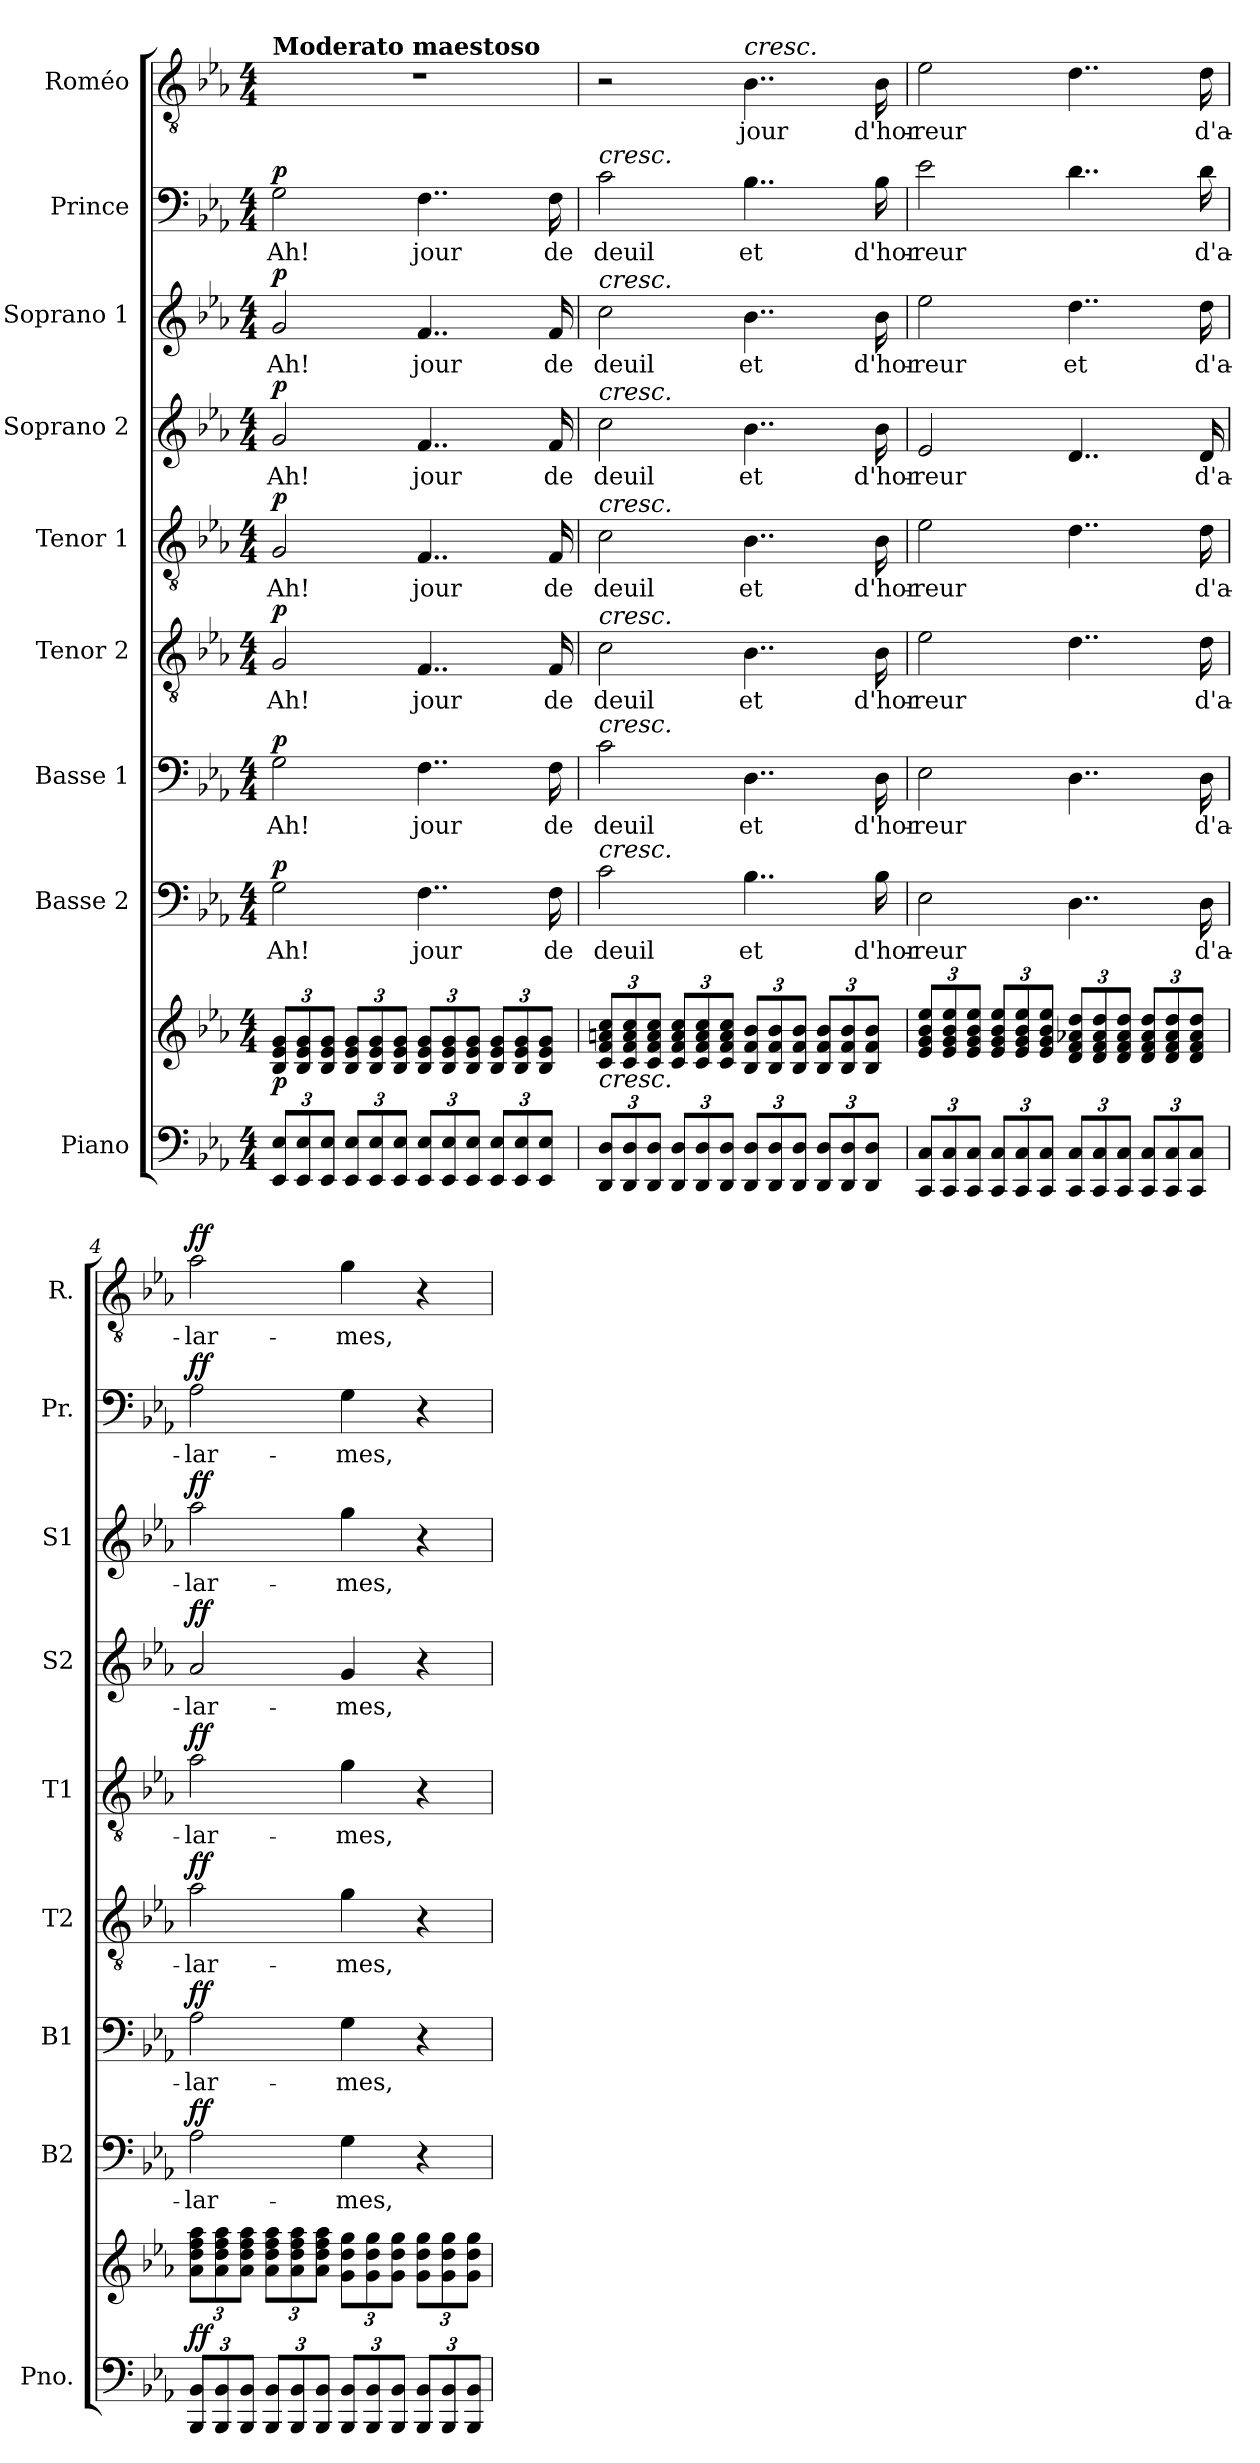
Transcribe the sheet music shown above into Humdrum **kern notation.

**kern	**kern	**dynam	**kern	**text	**dynam	**kern	**text	**dynam	**kern	**text	**dynam	**kern	**text	**dynam	**kern	**text	**dynam	**kern	**text	**dynam	**kern	**text	**dynam	**kern	**text	**dynam
*part9	*part9	*part9	*part8	*part8	*part8	*part7	*part7	*part7	*part6	*part6	*part6	*part5	*part5	*part5	*part4	*part4	*part4	*part3	*part3	*part3	*part2	*part2	*part2	*part1	*part1	*part1
*staff10	*staff9	*staff9/10	*staff8	*staff8	*staff8	*staff7	*staff7	*staff7	*staff6	*staff6	*staff6	*staff5	*staff5	*staff5	*staff4	*staff4	*staff4	*staff3	*staff3	*staff3	*staff2	*staff2	*staff2	*staff1	*staff1	*staff1
*I"Piano	*	*	*I"Basse 2	*	*	*I"Basse 1	*	*	*I"Tenor 2	*	*	*I"Tenor 1	*	*	*I"Soprano 2	*	*	*I"Soprano 1	*	*	*I"Prince	*	*	*I"Roméo	*	*
*I'Pno.	*	*	*I'B2	*	*	*I'B1	*	*	*I'T2	*	*	*I'T1	*	*	*I'S2	*	*	*I'S1	*	*	*I'Pr.	*	*	*I'R.	*	*
*clefF4	*clefG2	*	*clefF4	*	*	*clefF4	*	*	*clefGv2	*	*	*clefGv2	*	*	*clefG2	*	*	*clefG2	*	*	*clefF4	*	*	*clefGv2	*	*
*k[b-e-a-]	*k[b-e-a-]	*	*k[b-e-a-]	*	*	*k[b-e-a-]	*	*	*k[b-e-a-]	*	*	*k[b-e-a-]	*	*	*k[b-e-a-]	*	*	*k[b-e-a-]	*	*	*k[b-e-a-]	*	*	*k[b-e-a-]	*	*
*M4/4	*M4/4	*	*M4/4	*	*	*M4/4	*	*	*M4/4	*	*	*M4/4	*	*	*M4/4	*	*	*M4/4	*	*	*M4/4	*	*	*M4/4	*	*
*MM90	*MM90	*	*MM90	*	*	*MM90	*	*	*MM90	*	*	*MM90	*	*	*MM90	*	*	*MM90	*	*	*MM90	*	*	*MM90	*	*
*Xbrackettup	*Xbrackettup	*	*	*	*	*	*	*	*	*	*	*	*	*	*	*	*	*	*	*	*	*	*	*	*	*
=1	=1	=1	=1	=1	=1	=1	=1	=1	=1	=1	=1	=1	=1	=1	=1	=1	=1	=1	=1	=1	=1	=1	=1	=1	=1	=1
!	!	!	!	!	!	!	!	!	!	!	!	!	!	!	!	!	!	!	!	!	!	!	!	!LO:TX:a:B:t=Moderato maestoso	!	!
!	!	!LO:DY:b	!	!LO:LY:b	!LO:DY:a	!	!LO:LY:b	!LO:DY:a	!	!LO:LY:b	!LO:DY:a	!	!LO:LY:b	!LO:DY:a	!	!LO:LY:b	!LO:DY:a	!	!LO:LY:b	!LO:DY:a	!	!LO:LY:b	!LO:DY:a	!	!	!
12EE-/ 12E-/L	12B-/ 12e-/ 12g/L	p	2G\	Ah!	p	2G\	Ah!	p	2G/	Ah!	p	2G/	Ah!	p	2g/	Ah!	p	2g/	Ah!	p	2G\	Ah!	p	1r	.	.
12EE-/ 12E-/	12B-/ 12e-/ 12g/	.	.	.	.	.	.	.	.	.	.	.	.	.	.	.	.	.	.	.	.	.	.	.	.	.
12EE-/ 12E-/J	12B-/ 12e-/ 12g/J	.	.	.	.	.	.	.	.	.	.	.	.	.	.	.	.	.	.	.	.	.	.	.	.	.
12EE-/ 12E-/L	12B-/ 12e-/ 12g/L	.	.	.	.	.	.	.	.	.	.	.	.	.	.	.	.	.	.	.	.	.	.	.	.	.
12EE-/ 12E-/	12B-/ 12e-/ 12g/	.	.	.	.	.	.	.	.	.	.	.	.	.	.	.	.	.	.	.	.	.	.	.	.	.
12EE-/ 12E-/J	12B-/ 12e-/ 12g/J	.	.	.	.	.	.	.	.	.	.	.	.	.	.	.	.	.	.	.	.	.	.	.	.	.
!	!	!	!	!LO:LY:b	!	!	!LO:LY:b	!	!	!LO:LY:b	!	!	!LO:LY:b	!	!	!LO:LY:b	!	!	!LO:LY:b	!	!	!LO:LY:b	!	!	!	!
12EE-/ 12E-/L	12B-/ 12e-/ 12g/L	.	4..F\	jour	.	4..F\	jour	.	4..F/	jour	.	4..F/	jour	.	4..f/	jour	.	4..f/	jour	.	4..F\	jour	.	.	.	.
12EE-/ 12E-/	12B-/ 12e-/ 12g/	.	.	.	.	.	.	.	.	.	.	.	.	.	.	.	.	.	.	.	.	.	.	.	.	.
12EE-/ 12E-/J	12B-/ 12e-/ 12g/J	.	.	.	.	.	.	.	.	.	.	.	.	.	.	.	.	.	.	.	.	.	.	.	.	.
12EE-/ 12E-/L	12B-/ 12e-/ 12g/L	.	.	.	.	.	.	.	.	.	.	.	.	.	.	.	.	.	.	.	.	.	.	.	.	.
12EE-/ 12E-/	12B-/ 12e-/ 12g/	.	.	.	.	.	.	.	.	.	.	.	.	.	.	.	.	.	.	.	.	.	.	.	.	.
12EE-/ 12E-/J	12B-/ 12e-/ 12g/J	.	.	.	.	.	.	.	.	.	.	.	.	.	.	.	.	.	.	.	.	.	.	.	.	.
!	!	!	!	!LO:LY:b	!	!	!LO:LY:b	!	!	!LO:LY:b	!	!	!LO:LY:b	!	!	!LO:LY:b	!	!	!LO:LY:b	!	!	!LO:LY:b	!	!	!	!
.	.	.	16F\	de	.	16F\	de	.	16F/	de	.	16F/	de	.	16f/	de	.	16f/	de	.	16F\	de	.	.	.	.
=2	=2	=2	=2	=2	=2	=2	=2	=2	=2	=2	=2	=2	=2	=2	=2	=2	=2	=2	=2	=2	=2	=2	=2	=2	=2	=2
!	!	!	!	!	!	!	!	!	!	!	!	!	!	!	!	!	!	!	!	!	!LO:TX:a:i:t=cresc.	!	!	!	!	!
!	!	!	!	!	!	!	!	!	!	!	!	!	!	!	!	!	!	!LO:TX:a:i:t=cresc.	!	!	!	!	!	!	!	!
!	!	!	!	!	!	!	!	!	!	!	!	!	!	!	!LO:TX:a:i:t=cresc.	!	!	!	!	!	!	!	!	!	!	!
!	!	!	!	!	!	!	!	!	!	!	!	!LO:TX:a:i:t=cresc.	!	!	!	!	!	!	!	!	!	!	!	!	!	!
!	!	!	!	!	!	!	!	!	!LO:TX:a:i:t=cresc.	!	!	!	!	!	!	!	!	!	!	!	!	!	!	!	!	!
!	!	!	!	!	!	!LO:TX:a:i:t=cresc.	!	!	!	!	!	!	!	!	!	!	!	!	!	!	!	!	!	!	!	!
!	!	!	!LO:TX:a:i:t=cresc.	!	!	!	!	!	!	!	!	!	!	!	!	!	!	!	!	!	!	!	!	!	!	!
!	!LO:TX:b:i:t=cresc.	!	!	!	!	!	!	!	!	!	!	!	!	!	!	!	!	!	!	!	!	!	!	!	!	!
!	!	!	!	!LO:LY:b	!	!	!LO:LY:b	!	!	!LO:LY:b	!	!	!LO:LY:b	!	!	!LO:LY:b	!	!	!LO:LY:b	!	!	!LO:LY:b	!	!	!	!
12DD/ 12D/L	12c/ 12f/ 12an/ 12cc/L	.	2c\	deuil	.	2c\	deuil	.	2c\	deuil	.	2c\	deuil	.	2cc\	deuil	.	2cc\	deuil	.	2c\	deuil	.	2r	.	.
12DD/ 12D/	12c/ 12f/ 12a/ 12cc/	.	.	.	.	.	.	.	.	.	.	.	.	.	.	.	.	.	.	.	.	.	.	.	.	.
12DD/ 12D/J	12c/ 12f/ 12a/ 12cc/J	.	.	.	.	.	.	.	.	.	.	.	.	.	.	.	.	.	.	.	.	.	.	.	.	.
12DD/ 12D/L	12c/ 12f/ 12a/ 12cc/L	.	.	.	.	.	.	.	.	.	.	.	.	.	.	.	.	.	.	.	.	.	.	.	.	.
12DD/ 12D/	12c/ 12f/ 12a/ 12cc/	.	.	.	.	.	.	.	.	.	.	.	.	.	.	.	.	.	.	.	.	.	.	.	.	.
12DD/ 12D/J	12c/ 12f/ 12a/ 12cc/J	.	.	.	.	.	.	.	.	.	.	.	.	.	.	.	.	.	.	.	.	.	.	.	.	.
!	!	!	!	!	!	!	!	!	!	!	!	!	!	!	!	!	!	!	!	!	!	!	!	!LO:TX:a:i:t=cresc.	!	!
!	!	!	!	!LO:LY:b	!	!	!LO:LY:b	!	!	!LO:LY:b	!	!	!LO:LY:b	!	!	!LO:LY:b	!	!	!LO:LY:b	!	!	!LO:LY:b	!	!	!LO:LY:b	!
12DD/ 12D/L	12B-/ 12f/ 12b-/L	.	4..B-\	et	.	4..D\	et	.	4..B-\	et	.	4..B-\	et	.	4..b-\	et	.	4..b-\	et	.	4..B-\	et	.	4..B-\	jour	.
12DD/ 12D/	12B-/ 12f/ 12b-/	.	.	.	.	.	.	.	.	.	.	.	.	.	.	.	.	.	.	.	.	.	.	.	.	.
12DD/ 12D/J	12B-/ 12f/ 12b-/J	.	.	.	.	.	.	.	.	.	.	.	.	.	.	.	.	.	.	.	.	.	.	.	.	.
12DD/ 12D/L	12B-/ 12f/ 12b-/L	.	.	.	.	.	.	.	.	.	.	.	.	.	.	.	.	.	.	.	.	.	.	.	.	.
12DD/ 12D/	12B-/ 12f/ 12b-/	.	.	.	.	.	.	.	.	.	.	.	.	.	.	.	.	.	.	.	.	.	.	.	.	.
12DD/ 12D/J	12B-/ 12f/ 12b-/J	.	.	.	.	.	.	.	.	.	.	.	.	.	.	.	.	.	.	.	.	.	.	.	.	.
!	!	!	!	!LO:LY:b	!	!	!LO:LY:b	!	!	!LO:LY:b	!	!	!LO:LY:b	!	!	!LO:LY:b	!	!	!LO:LY:b	!	!	!LO:LY:b	!	!	!LO:LY:b	!
.	.	.	16B-\	d'hor-	.	16D\	d'hor-	.	16B-\	d'hor-	.	16B-\	d'hor-	.	16b-\	d'hor-	.	16b-\	d'hor-	.	16B-\	d'hor-	.	16B-\	d'hor-	.
!!LO:PB:g=z
=3	=3	=3	=3	=3	=3	=3	=3	=3	=3	=3	=3	=3	=3	=3	=3	=3	=3	=3	=3	=3	=3	=3	=3	=3	=3	=3
!	!	!	!	!LO:LY:b	!	!	!LO:LY:b	!	!	!LO:LY:b	!	!	!LO:LY:b	!	!	!LO:LY:b	!	!	!LO:LY:b	!	!	!LO:LY:b	!	!	!LO:LY:b	!
12CC/ 12C/L	12e-/ 12g/ 12b-/ 12ee-/L	.	2E-\	-reur	.	2E-\	-reur	.	2e-\	-reur	.	2e-\	-reur	.	2e-/	-reur	.	2ee-\	-reur	.	2e-\	-reur	.	2e-\	-reur	.
12CC/ 12C/	12e-/ 12g/ 12b-/ 12ee-/	.	.	.	.	.	.	.	.	.	.	.	.	.	.	.	.	.	.	.	.	.	.	.	.	.
12CC/ 12C/J	12e-/ 12g/ 12b-/ 12ee-/J	.	.	.	.	.	.	.	.	.	.	.	.	.	.	.	.	.	.	.	.	.	.	.	.	.
12CC/ 12C/L	12e-/ 12g/ 12b-/ 12ee-/L	.	.	.	.	.	.	.	.	.	.	.	.	.	.	.	.	.	.	.	.	.	.	.	.	.
12CC/ 12C/	12e-/ 12g/ 12b-/ 12ee-/	.	.	.	.	.	.	.	.	.	.	.	.	.	.	.	.	.	.	.	.	.	.	.	.	.
12CC/ 12C/J	12e-/ 12g/ 12b-/ 12ee-/J	.	.	.	.	.	.	.	.	.	.	.	.	.	.	.	.	.	.	.	.	.	.	.	.	.
!	!	!	!	!	!	!	!	!	!	!	!	!	!	!	!	!	!	!	!LO:LY:b	!	!	!	!	!	!	!
12CC/ 12C/L	12d/ 12f/ 12a-X/ 12dd/L	.	4..D\	.	.	4..D\	.	.	4..d\	.	.	4..d\	.	.	4..d/	.	.	4..dd\	et	.	4..d\	.	.	4..d\	.	.
12CC/ 12C/	12d/ 12f/ 12a-/ 12dd/	.	.	.	.	.	.	.	.	.	.	.	.	.	.	.	.	.	.	.	.	.	.	.	.	.
12CC/ 12C/J	12d/ 12f/ 12a-/ 12dd/J	.	.	.	.	.	.	.	.	.	.	.	.	.	.	.	.	.	.	.	.	.	.	.	.	.
12CC/ 12C/L	12d/ 12f/ 12a-/ 12dd/L	.	.	.	.	.	.	.	.	.	.	.	.	.	.	.	.	.	.	.	.	.	.	.	.	.
12CC/ 12C/	12d/ 12f/ 12a-/ 12dd/	.	.	.	.	.	.	.	.	.	.	.	.	.	.	.	.	.	.	.	.	.	.	.	.	.
12CC/ 12C/J	12d/ 12f/ 12a-/ 12dd/J	.	.	.	.	.	.	.	.	.	.	.	.	.	.	.	.	.	.	.	.	.	.	.	.	.
!	!	!	!	!LO:LY:b	!	!	!LO:LY:b	!	!	!LO:LY:b	!	!	!LO:LY:b	!	!	!LO:LY:b	!	!	!LO:LY:b	!	!	!LO:LY:b	!	!	!LO:LY:b	!
.	.	.	16D\	d'a-	.	16D\	d'a-	.	16d\	d'a-	.	16d\	d'a-	.	16d/	d'a-	.	16dd\	d'a-	.	16d\	d'a-	.	16d\	d'a-	.
=4	=4	=4	=4	=4	=4	=4	=4	=4	=4	=4	=4	=4	=4	=4	=4	=4	=4	=4	=4	=4	=4	=4	=4	=4	=4	=4
!	!	!LO:DY:b	!	!LO:LY:b	!LO:DY:a	!	!LO:LY:b	!LO:DY:a	!	!LO:LY:b	!LO:DY:a	!	!LO:LY:b	!LO:DY:a	!	!LO:LY:b	!LO:DY:a	!	!LO:LY:b	!LO:DY:a	!	!LO:LY:b	!LO:DY:a	!	!LO:LY:b	!LO:DY:a
12BBB-/ 12BB-/L	12a-\ 12dd\ 12ff\ 12aa-\L	ff	2A-\	-lar-	ff	2A-\	-lar-	ff	2a-\	-lar-	ff	2a-\	-lar-	ff	2a-/	-lar-	ff	2aa-\	-lar-	ff	2A-\	-lar-	ff	2a-\	-lar-	ff
12BBB-/ 12BB-/	12a-\ 12dd\ 12ff\ 12aa-\	.	.	.	.	.	.	.	.	.	.	.	.	.	.	.	.	.	.	.	.	.	.	.	.	.
12BBB-/ 12BB-/J	12a-\ 12dd\ 12ff\ 12aa-\J	.	.	.	.	.	.	.	.	.	.	.	.	.	.	.	.	.	.	.	.	.	.	.	.	.
12BBB-/ 12BB-/L	12a-\ 12dd\ 12ff\ 12aa-\L	.	.	.	.	.	.	.	.	.	.	.	.	.	.	.	.	.	.	.	.	.	.	.	.	.
12BBB-/ 12BB-/	12a-\ 12dd\ 12ff\ 12aa-\	.	.	.	.	.	.	.	.	.	.	.	.	.	.	.	.	.	.	.	.	.	.	.	.	.
12BBB-/ 12BB-/J	12a-\ 12dd\ 12ff\ 12aa-\J	.	.	.	.	.	.	.	.	.	.	.	.	.	.	.	.	.	.	.	.	.	.	.	.	.
!	!	!	!	!LO:LY:b	!	!	!LO:LY:b	!	!	!LO:LY:b	!	!	!LO:LY:b	!	!	!LO:LY:b	!	!	!LO:LY:b	!	!	!LO:LY:b	!	!	!LO:LY:b	!
12BBB-/ 12BB-/L	12g\ 12dd\ 12gg\L	.	4G\	-mes,	.	4G\	-mes,	.	4g\	-mes,	.	4g\	-mes,	.	4g/	-mes,	.	4gg\	-mes,	.	4G\	-mes,	.	4g\	-mes,	.
12BBB-/ 12BB-/	12g\ 12dd\ 12gg\	.	.	.	.	.	.	.	.	.	.	.	.	.	.	.	.	.	.	.	.	.	.	.	.	.
12BBB-/ 12BB-/J	12g\ 12dd\ 12gg\J	.	.	.	.	.	.	.	.	.	.	.	.	.	.	.	.	.	.	.	.	.	.	.	.	.
12BBB-/ 12BB-/L	12g\ 12dd\ 12gg\L	.	4r	.	.	4r	.	.	4r	.	.	4r	.	.	4r	.	.	4r	.	.	4r	.	.	4r	.	.
12BBB-/ 12BB-/	12g\ 12dd\ 12gg\	.	.	.	.	.	.	.	.	.	.	.	.	.	.	.	.	.	.	.	.	.	.	.	.	.
12BBB-/ 12BB-/J	12g\ 12dd\ 12gg\J	.	.	.	.	.	.	.	.	.	.	.	.	.	.	.	.	.	.	.	.	.	.	.	.	.
=	=	=	=	=	=	=	=	=	=	=	=	=	=	=	=	=	=	=	=	=	=	=	=	=	=	=
*-	*-	*-	*-	*-	*-	*-	*-	*-	*-	*-	*-	*-	*-	*-	*-	*-	*-	*-	*-	*-	*-	*-	*-	*-	*-	*-
